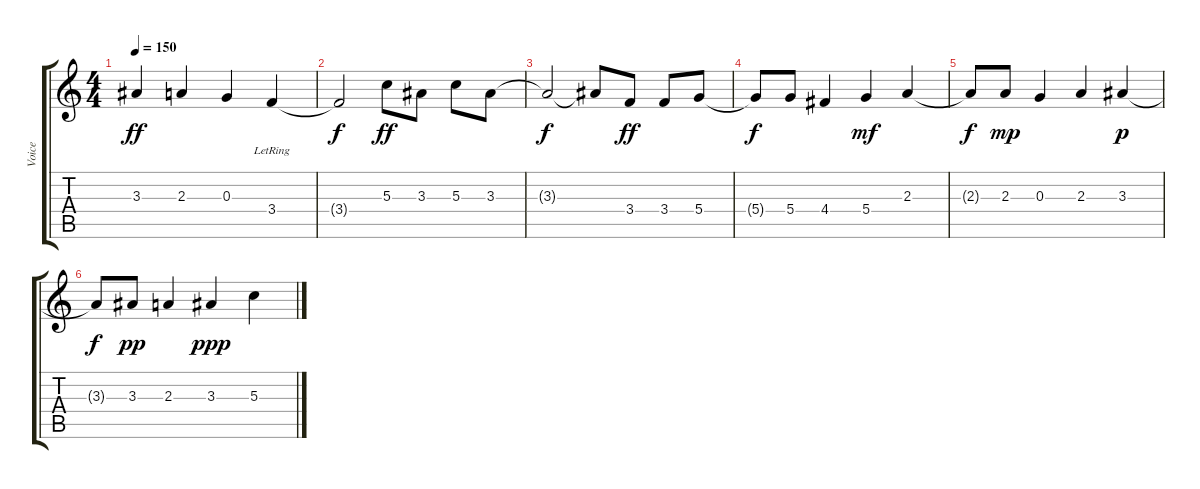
\track ("Voice" "Voice") {instrument lead2sawtooth}
\staff {score tabs}
\tuning (E5 B4 G4 D4 A3 E3) {hide}
\ts (4 4)
\tempo 150
\clef g2
\ks c
3.3.4{dy ff} 2.3.4 0.3.4 3.4{lr}.4 |
3.4{t}.2{dy f} 5.3.8{dy ff} 3.3.8 5.3.8 3.3.8 |
3.3{t}.2{dy f} 3.3{t}.8 3.4.8{dy ff} 3.4.8 5.4.8 |
5.4{t}.8{dy f} 5.4.8 4.4.4 5.4.4{dy mf} 2.3.4 |
2.3{t}.8{dy f} 2.3.8{dy mp} 0.3.4 2.3.4 3.3.4{dy p} |
3.3{t}.8{dy f} 3.3.8{dy pp} 2.3.4 3.3.4{dy ppp} 5.3.4
